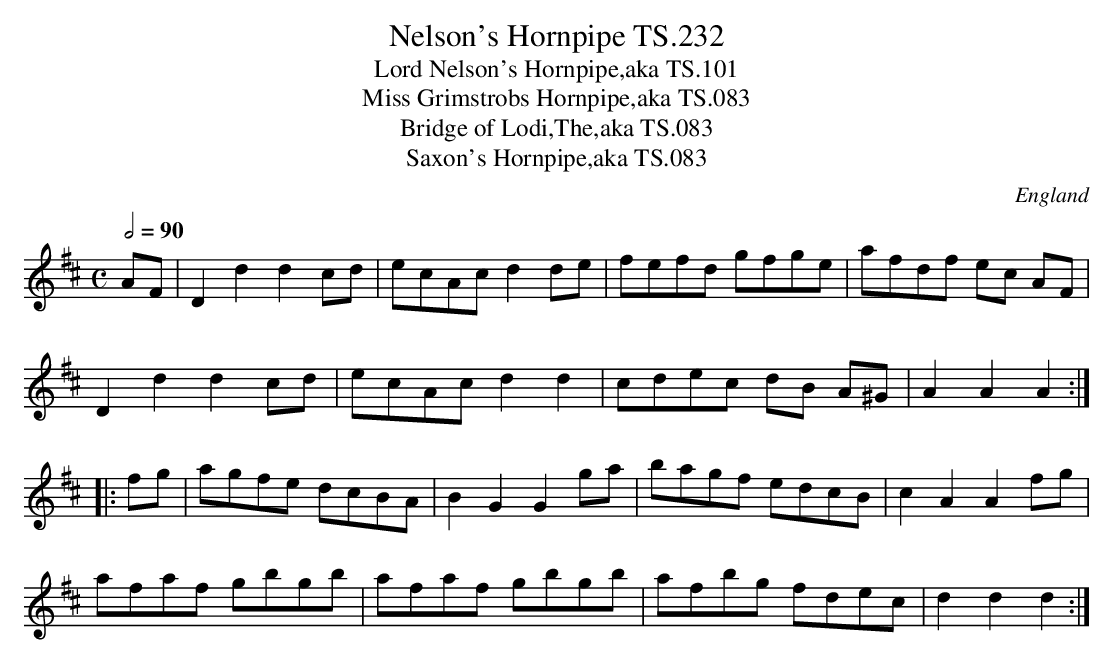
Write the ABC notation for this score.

X:1
T:Nelson's Hornpipe TS.232
T:Lord Nelson's Hornpipe,aka TS.101
T:Miss Grimstrobs Hornpipe,aka TS.083
T:Bridge of Lodi,The,aka TS.083
T:Saxon's Hornpipe,aka TS.083
M:C
L:1/8
Q:1/2=90
O:England
K:D major
AF|D2d2d2cd|ecAc d2de|fefd gfge|afdf ec AF|!
D2d2d2cd|ecAc d2d2|cdec dB A^G|A2A2A2:|!
|:fg|agfe dcBA|B2G2G2 ga|bagf edcB|c2A2A2fg|!
afaf gbgb|afaf gbgb|afbg fdec|d2d2d2:|]
